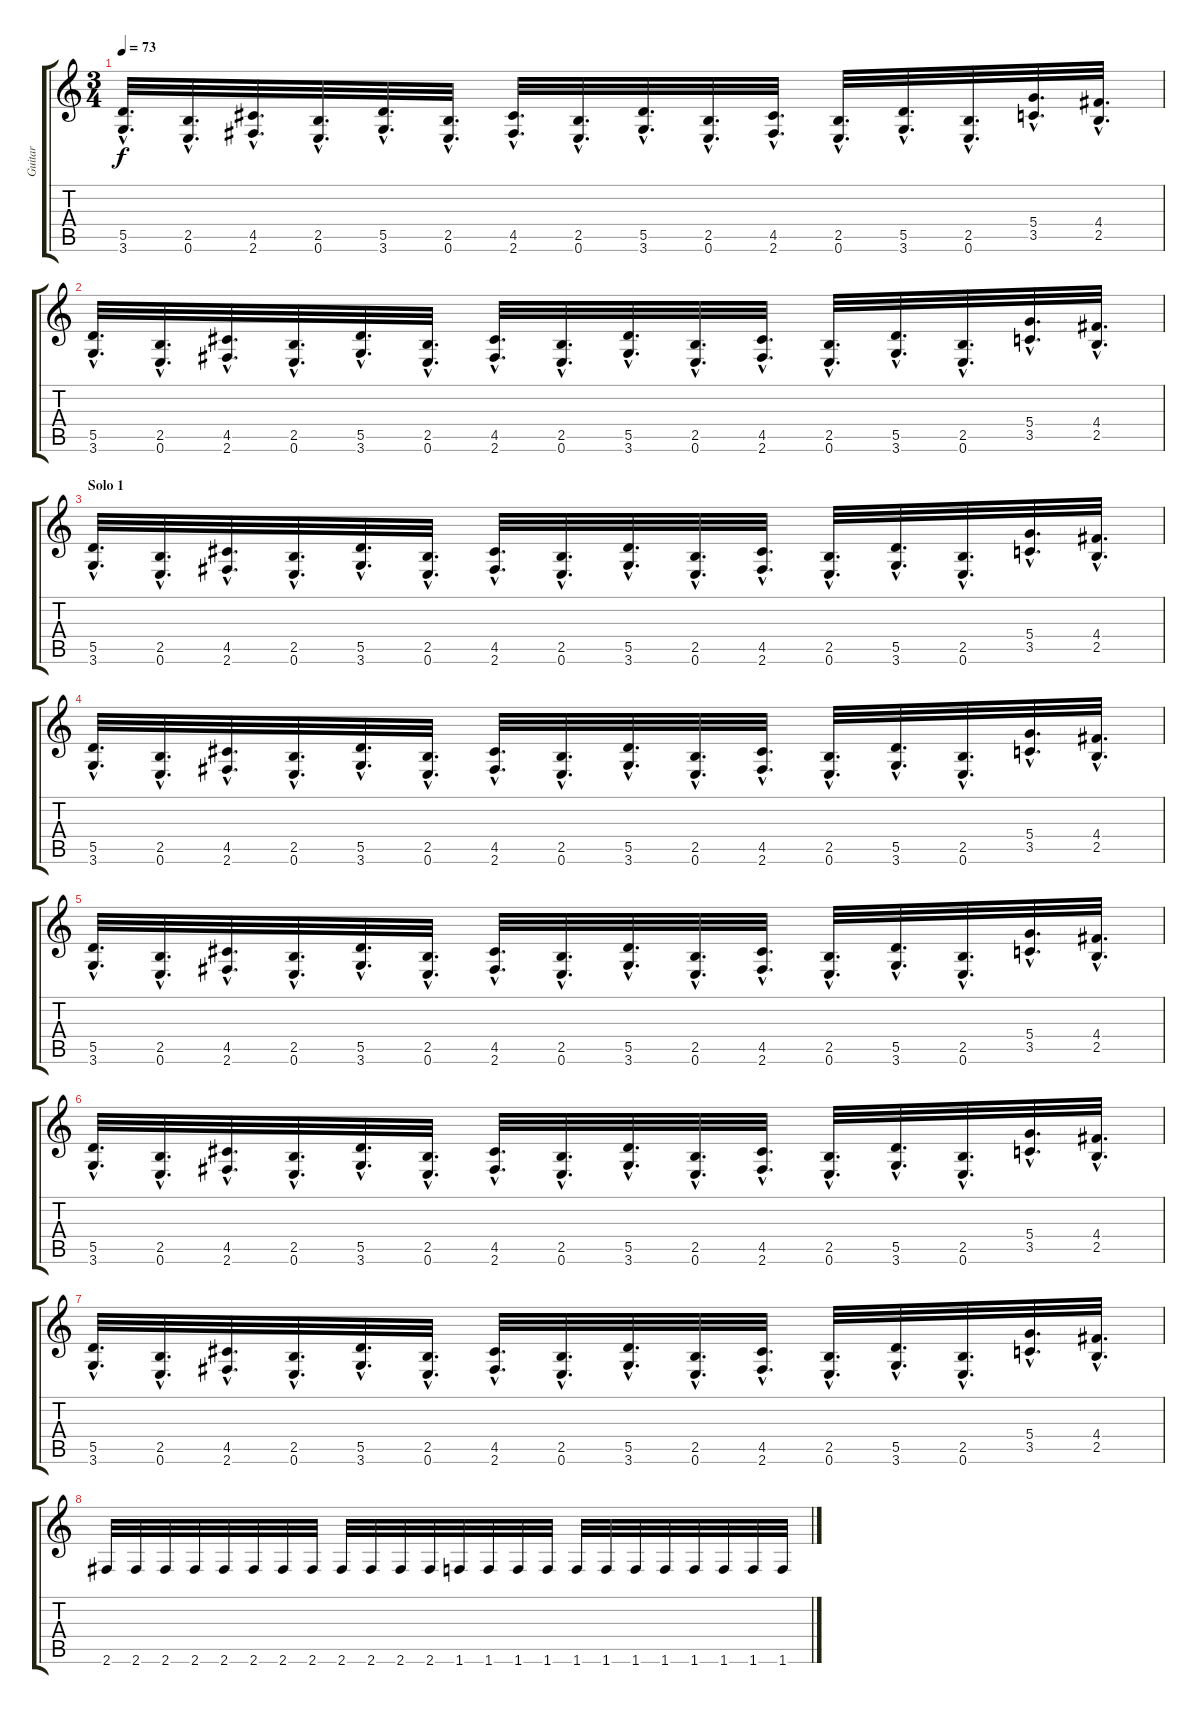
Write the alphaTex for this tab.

\track ("Guitar" "Guitar") {instrument distortionguitar}
\staff {score tabs}
\tuning (E4 B3 G3 D3 A2 E2) {hide}
\ts (3 4)
\tempo 73
\clef g2
\ks c
(5.5{hac} 3.6{hac}).32{d dy f} (2.5{hac} 0.6{hac}).32{d} (4.5{hac} 2.6{hac}).32{d} (2.5{hac} 0.6{hac}).32{d} (5.5{hac} 3.6{hac}).32{d} (2.5{hac} 0.6{hac}).32{d} (4.5{hac} 2.6{hac}).32{d} (2.5{hac} 0.6{hac}).32{d} (5.5{hac} 3.6{hac}).32{d} (2.5{hac} 0.6{hac}).32{d} (4.5{hac} 2.6{hac}).32{d} (2.5{hac} 0.6{hac}).32{d} (5.5{hac} 3.6{hac}).32{d} (2.5{hac} 0.6{hac}).32{d} (5.4{hac} 3.5{hac}).32{d} (4.4{hac} 2.5{hac}).32{d} |
(5.5{hac} 3.6{hac}).32{d} (2.5{hac} 0.6{hac}).32{d} (4.5{hac} 2.6{hac}).32{d} (2.5{hac} 0.6{hac}).32{d} (5.5{hac} 3.6{hac}).32{d} (2.5{hac} 0.6{hac}).32{d} (4.5{hac} 2.6{hac}).32{d} (2.5{hac} 0.6{hac}).32{d} (5.5{hac} 3.6{hac}).32{d} (2.5{hac} 0.6{hac}).32{d} (4.5{hac} 2.6{hac}).32{d} (2.5{hac} 0.6{hac}).32{d} (5.5{hac} 3.6{hac}).32{d} (2.5{hac} 0.6{hac}).32{d} (5.4{hac} 3.5{hac}).32{d} (4.4{hac} 2.5{hac}).32{d} |
\section ("" "Solo 1")
(5.5{hac} 3.6{hac}).32{d balance 8} (2.5{hac} 0.6{hac}).32{d} (4.5{hac} 2.6{hac}).32{d} (2.5{hac} 0.6{hac}).32{d} (5.5{hac} 3.6{hac}).32{d} (2.5{hac} 0.6{hac}).32{d} (4.5{hac} 2.6{hac}).32{d} (2.5{hac} 0.6{hac}).32{d} (5.5{hac} 3.6{hac}).32{d} (2.5{hac} 0.6{hac}).32{d} (4.5{hac} 2.6{hac}).32{d} (2.5{hac} 0.6{hac}).32{d} (5.5{hac} 3.6{hac}).32{d} (2.5{hac} 0.6{hac}).32{d} (5.4{hac} 3.5{hac}).32{d} (4.4{hac} 2.5{hac}).32{d} |
(5.5{hac} 3.6{hac}).32{d} (2.5{hac} 0.6{hac}).32{d} (4.5{hac} 2.6{hac}).32{d} (2.5{hac} 0.6{hac}).32{d} (5.5{hac} 3.6{hac}).32{d} (2.5{hac} 0.6{hac}).32{d} (4.5{hac} 2.6{hac}).32{d} (2.5{hac} 0.6{hac}).32{d} (5.5{hac} 3.6{hac}).32{d} (2.5{hac} 0.6{hac}).32{d} (4.5{hac} 2.6{hac}).32{d} (2.5{hac} 0.6{hac}).32{d} (5.5{hac} 3.6{hac}).32{d} (2.5{hac} 0.6{hac}).32{d} (5.4{hac} 3.5{hac}).32{d} (4.4{hac} 2.5{hac}).32{d} |
(5.5{hac} 3.6{hac}).32{d} (2.5{hac} 0.6{hac}).32{d} (4.5{hac} 2.6{hac}).32{d} (2.5{hac} 0.6{hac}).32{d} (5.5{hac} 3.6{hac}).32{d} (2.5{hac} 0.6{hac}).32{d} (4.5{hac} 2.6{hac}).32{d} (2.5{hac} 0.6{hac}).32{d} (5.5{hac} 3.6{hac}).32{d} (2.5{hac} 0.6{hac}).32{d} (4.5{hac} 2.6{hac}).32{d} (2.5{hac} 0.6{hac}).32{d} (5.5{hac} 3.6{hac}).32{d} (2.5{hac} 0.6{hac}).32{d} (5.4{hac} 3.5{hac}).32{d} (4.4{hac} 2.5{hac}).32{d} |
(5.5{hac} 3.6{hac}).32{d} (2.5{hac} 0.6{hac}).32{d} (4.5{hac} 2.6{hac}).32{d} (2.5{hac} 0.6{hac}).32{d} (5.5{hac} 3.6{hac}).32{d} (2.5{hac} 0.6{hac}).32{d} (4.5{hac} 2.6{hac}).32{d} (2.5{hac} 0.6{hac}).32{d} (5.5{hac} 3.6{hac}).32{d} (2.5{hac} 0.6{hac}).32{d} (4.5{hac} 2.6{hac}).32{d} (2.5{hac} 0.6{hac}).32{d} (5.5{hac} 3.6{hac}).32{d} (2.5{hac} 0.6{hac}).32{d} (5.4{hac} 3.5{hac}).32{d} (4.4{hac} 2.5{hac}).32{d} |
(5.5{hac} 3.6{hac}).32{d} (2.5{hac} 0.6{hac}).32{d} (4.5{hac} 2.6{hac}).32{d} (2.5{hac} 0.6{hac}).32{d} (5.5{hac} 3.6{hac}).32{d} (2.5{hac} 0.6{hac}).32{d} (4.5{hac} 2.6{hac}).32{d} (2.5{hac} 0.6{hac}).32{d} (5.5{hac} 3.6{hac}).32{d} (2.5{hac} 0.6{hac}).32{d} (4.5{hac} 2.6{hac}).32{d} (2.5{hac} 0.6{hac}).32{d} (5.5{hac} 3.6{hac}).32{d} (2.5{hac} 0.6{hac}).32{d} (5.4{hac} 3.5{hac}).32{d} (4.4{hac} 2.5{hac}).32{d} |
2.6.32 2.6.32 2.6.32 2.6.32 2.6.32 2.6.32 2.6.32 2.6.32 2.6.32 2.6.32 2.6.32 2.6.32 1.6.32{balance 16} 1.6.32 1.6.32 1.6.32 1.6.32 1.6.32 1.6.32 1.6.32 1.6.32 1.6.32 1.6.32 1.6.32
